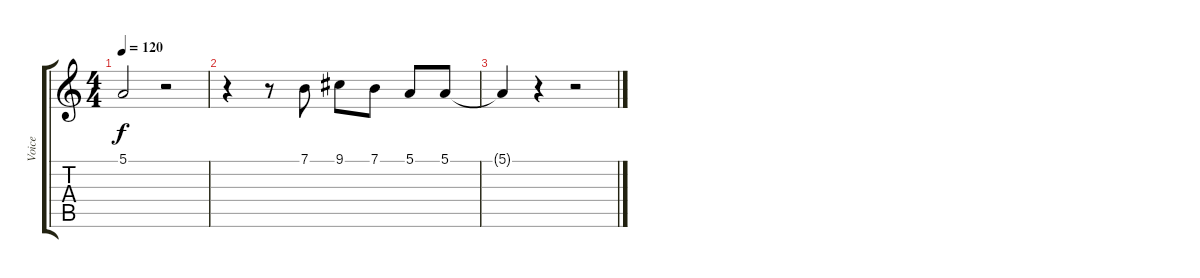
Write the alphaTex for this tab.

\track ("Voice" "Voice") {instrument cello}
\staff {score tabs}
\tuning (E4 B3 G3 D3 A2 E2) {hide}
\ts (4 4)
\tempo 120
\clef g2
\ks c
5.1{t}.2{dy f} r.2 |
r.4 r.8 7.1.8 9.1.8 7.1.8 5.1.8 5.1.8 |
5.1{t}.4 r.4 r.2
